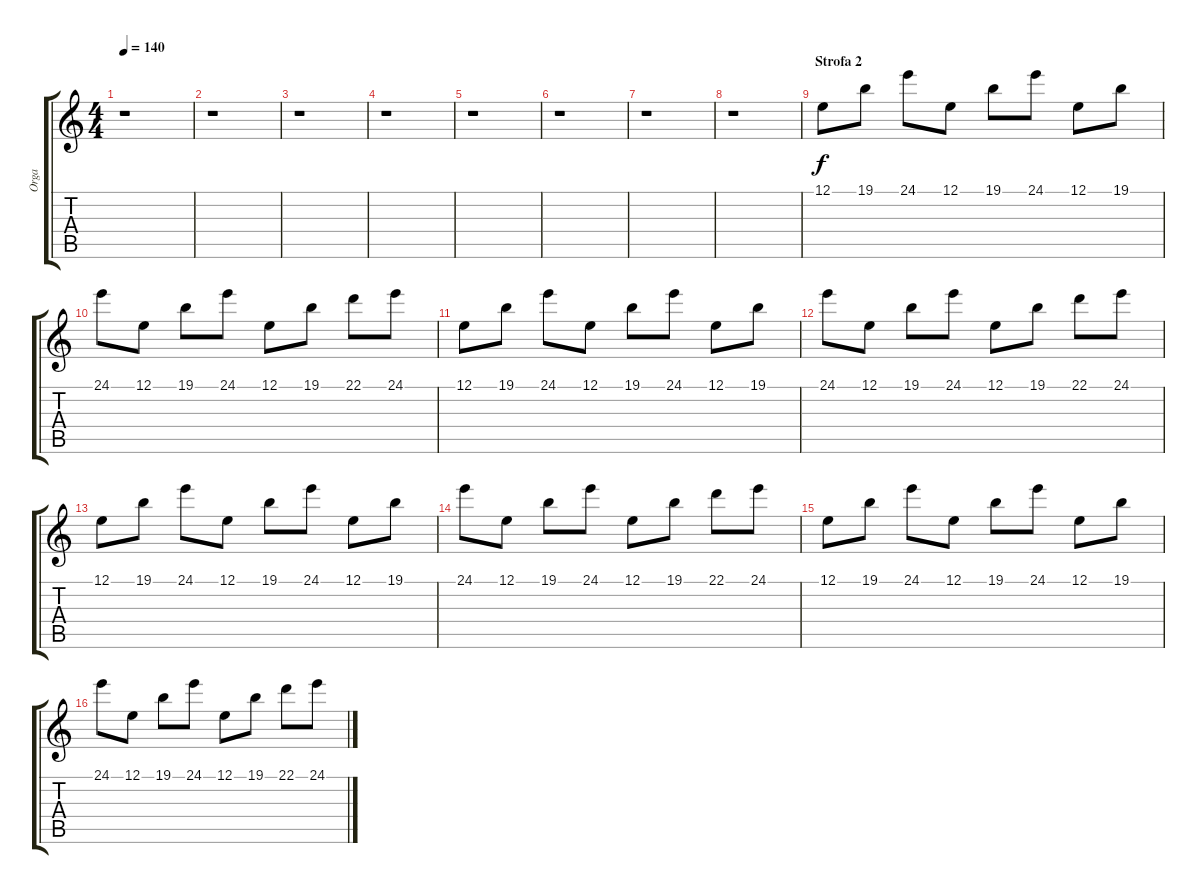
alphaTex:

\track ("Orga" "Orga") {instrument stringensemble1}
\staff {score tabs}
\tuning (E4 B3 G3 D3 A2 E2) {hide}
\ts (4 4)
\tempo 140
\clef g2
\ks c
r.1{dy f} |
r.1 |
r.1 |
r.1 |
r.1 |
r.1 |
r.1 |
r.1 |
\section ("" "Strofa 2")
12.1.8 19.1.8 24.1.8 12.1.8 19.1.8 24.1.8 12.1.8 19.1.8 |
24.1.8 12.1.8 19.1.8 24.1.8 12.1.8 19.1.8 22.1.8 24.1.8 |
12.1.8 19.1.8 24.1.8 12.1.8 19.1.8 24.1.8 12.1.8 19.1.8 |
24.1.8 12.1.8 19.1.8 24.1.8 12.1.8 19.1.8 22.1.8 24.1.8 |
12.1.8 19.1.8 24.1.8 12.1.8 19.1.8 24.1.8 12.1.8 19.1.8 |
24.1.8 12.1.8 19.1.8 24.1.8 12.1.8 19.1.8 22.1.8 24.1.8 |
12.1.8 19.1.8 24.1.8 12.1.8 19.1.8 24.1.8 12.1.8 19.1.8 |
24.1.8 12.1.8 19.1.8 24.1.8 12.1.8 19.1.8 22.1.8 24.1.8
